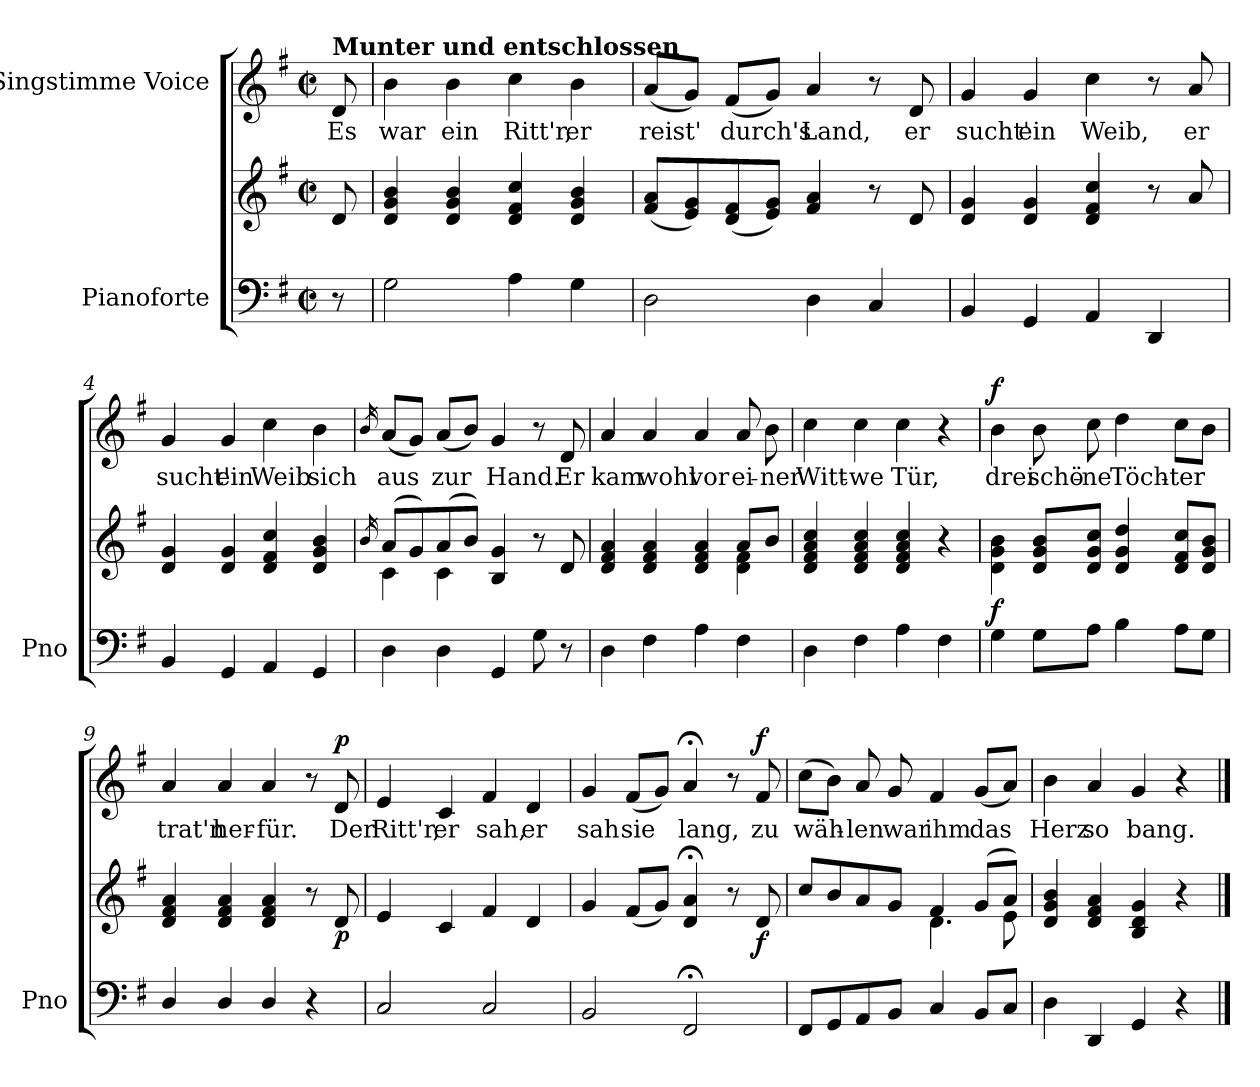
**kern	**kern	**dynam	**kern	**text	**dynam
*part2	*part2	*part2	*part1	*part1	*part1
*staff3	*staff2	*staff2/3	*staff1	*staff1	*staff1
*I"Pianoforte	*	*	*I"Singstimme Voice	*	*
*I'Pno	*	*	*	*	*
*clefF4	*clefG2	*	*clefG2	*	*
*k[f#]	*k[f#]	*	*k[f#]	*	*
*M2/2	*M2/2	*	*M2/2	*	*
*met(c|)	*met(c|)	*	*met(c|)	*	*
=	=	=	=	=	=
!	!	!	!LO:TX:a:B:t=Munter und entschlossen	!	!
8r	8d/	.	8d/	Es	.
=1	=1	=1	=1	=1	=1
2G\	4d/ 4g/ 4b/	.	4b\	war	.
.	4d/ 4g/ 4b/	.	4b\	ein	.
4A\	4d/ 4f#/ 4cc/	.	4cc\	Ritt'r,	.
4G\	4d/ 4g/ 4b/	.	4b\	er	.
=2	=2	=2	=2	=2	=2
2D\	(8f#/ 8a/L	.	(8a/L	reist'	.
.	8e/ 8g/)	.	8g/J)	.	.
.	(8d/ 8f#/	.	(8f#/L	durch's	.
.	8e/ 8g/J)	.	8g/J)	.	.
4D\	4f#/ 4a/	.	4a/	Land,	.
4C/	8r	.	8r	.	.
.	8d/	.	8d/	er	.
=3	=3	=3	=3	=3	=3
4BB/	4d/ 4g/	.	4g/	sucht'	.
4GG/	4d/ 4g/	.	4g/	ein	.
4AA/	4d/ 4f#/ 4cc/	.	4cc\	Weib,	.
4DD/	8r	.	8r	.	.
.	8a/	.	8a/	er	.
=4	=4	=4	=4	=4	=4
4BB/	4d/ 4g/	.	4g/	sucht'	.
4GG/	4d/ 4g/	.	4g/	ein	.
4AA/	4d/ 4f#/ 4cc/	.	4cc\	Weib	.
4GG/	4d/ 4g/ 4b/	.	4b\	sich	.
=5	=5	=5	=5	=5	=5
.	16qb/	.	16qb/	.	.
*	*^	*	*	*	*
4D\	(<8a/L	4c\	.	(8a/L	aus	.
.	8g/)	.	.	8g/J)	.	.
4D\	(<8a/	4c\	.	(8a/L	zur	.
.	8b/J)	.	.	8b/J)	.	.
4GG/	4B/ 4g/	2ryy	.	4g/	Hand.	.
8G\	8r	.	.	8r	.	.
8r	8d/	.	.	8d/	Er	.
=6	=6	=6	=6	=6	=6	=6
4D\	4d/ 4f#/ 4a/	2ryy	.	4a/	kam	.
4F#\	4d/ 4f#/ 4a/	.	.	4a/	wohl	.
4A\	4d/ 4f#/ 4a/	4ryy	.	4a/	vor	.
4F#\	8a/L	4d\ 4f#\	.	8a/	ei-	.
.	8b/J	.	.	8b\	-ner	.
*	*v	*v	*	*	*	*
=7	=7	=7	=7	=7	=7
4D\	4d/ 4f#/ 4a/ 4cc/	.	4cc\	Witt-	.
4F#\	4d/ 4f#/ 4a/ 4cc/	.	4cc\	-we	.
4A\	4d/ 4f#/ 4a/ 4cc/	.	4cc\	Tür,	.
4F#\	4r	.	4r	.	.
=8	=8	=8	=8	=8	=8
!	!	!LO:DY:b	!	!	!LO:DY:a
4G\	4d\ 4g\ 4b\	f	4b\	drei	f
8G\L	8d/ 8g/ 8b/L	.	8b\	schö-	.
8A\J	8d/ 8g/ 8cc/J	.	8cc\	-ne	.
4B\	4d/ 4g/ 4dd/	.	4dd\	Töch-	.
8A\L	8d/ 8f#/ 8cc/L	.	8cc\L	-ter	.
8G\J	8d/ 8g/ 8b/J	.	8b\J	.	.
=9	=9	=9	=9	=9	=9
4D/	4d/ 4f#/ 4a/	.	4a/	trat'n	.
4D/	4d/ 4f#/ 4a/	.	4a/	her-	.
4D/	4d/ 4f#/ 4a/	.	4a/	-für.	.
4r	8r	.	8r	.	.
!	!	!LO:DY:b	!	!	!LO:DY:a
.	8d/	p	8d/	Der	p
=10	=10	=10	=10	=10	=10
2C/	4e/	.	4e/	Ritt'r,	.
.	4c/	.	4c/	er	.
2C/	4f#/	.	4f#/	sah,	.
.	4d/	.	4d/	er	.
=11	=11	=11	=11	=11	=11
2BB/	4g/	.	4g/	sah	.
.	(8f#/L	.	(8f#/L	sie	.
.	8g/J)	.	8g/J)	.	.
2FF#;/	4d/;< 4a/;<	.	4a;</	lang,	.
.	8r	.	8r	.	.
!	!	!LO:DY:b	!	!	!LO:DY:a
.	8d/	f	8f#/	zu	f
=12	=12	=12	=12	=12	=12
*	*^	*	*	*	*
8FF#/L	8cc/L	2ryy	.	(8cc\L	wäh-	.
8GG/	8b/	.	.	8b\J)	.	.
8AA/	8a/	.	.	8a/	-len	.
8BB/J	8g/J	.	.	8g/	war	.
4C/	4f#/	4.d\	.	4f#/	ihm	.
8BB/L	(<8g/L	.	.	(8g/L	das	.
8C/J	8a/J)	8e\	.	8a/J)	.	.
*	*v	*v	*	*	*	*
=13	=13	=13	=13	=13	=13
4D\	4d/ 4g/ 4b/	.	4b\	Herz	.
4DD/	4d/ 4f#/ 4a/	.	4a/	so	.
4GG/	4B/ 4d/ 4g/	.	4g/	bang.	.
4r	4r	.	4r	.	.
==	==	==	==	==	==
*-	*-	*-	*-	*-	*-
